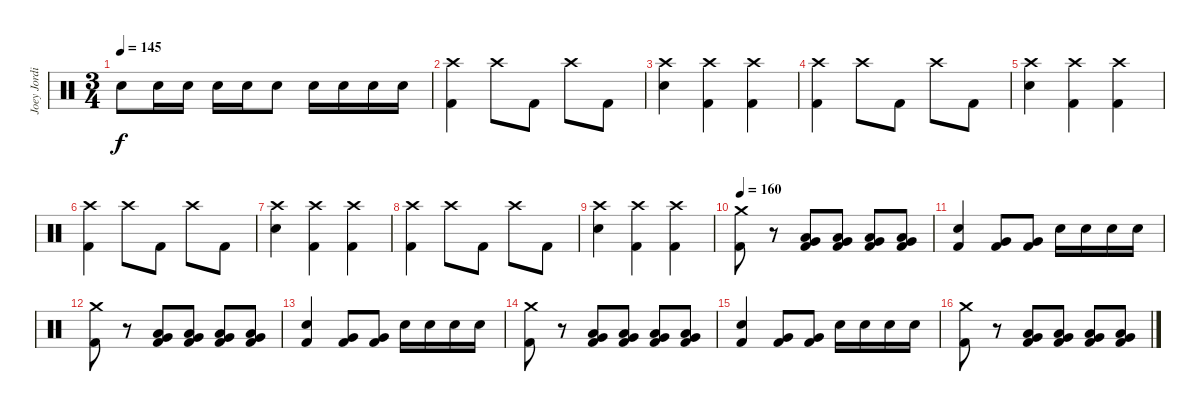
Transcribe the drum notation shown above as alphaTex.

\track ("Joey Jordison" "Joey Jordi") {instrument percussion}
\staff {score}
\articulation defaults
\ts (3 4)
\tempo 145
\clef neutral
\ks c "Electric Snare (hit)".8{dy f} "Electric Snare (hit)".16 "Electric Snare (hit)".16 "Electric Snare (hit)".16 "Electric Snare (hit)".16 "Electric Snare (hit)".8 "Electric Snare (hit)".16 "Electric Snare (hit)".16 "Electric Snare (hit)".16 "Electric Snare (hit)".16
|
("Crash high (hit)" "Kick (hit) 2").4 "Crash high (hit)".8 "Kick (hit) 2".8 "Crash high (hit)".8 "Kick (hit) 2".8 |
("Crash high (hit)" "Electric Snare (hit)").4 ("Crash high (hit)" "Kick (hit) 2").4 ("Crash high (hit)" "Kick (hit) 2").4 |
("Crash high (hit)" "Kick (hit) 2").4 "Crash high (hit)".8 "Kick (hit) 2".8 "Crash high (hit)".8 "Kick (hit) 2".8 |
("Crash high (hit)" "Electric Snare (hit)").4 ("Crash high (hit)" "Kick (hit) 2").4 ("Crash high (hit)" "Kick (hit) 2").4 |
("Crash high (hit)" "Kick (hit) 2").4 "Crash high (hit)".8 "Kick (hit) 2".8 "Crash high (hit)".8 "Kick (hit) 2".8 |
("Crash high (hit)" "Electric Snare (hit)").4 ("Crash high (hit)" "Kick (hit) 2").4 ("Crash high (hit)" "Kick (hit) 2").4 |
("Crash high (hit)" "Kick (hit) 2").4 "Crash high (hit)".8 "Kick (hit) 2".8 "Crash high (hit)".8 "Kick (hit) 2".8 |
("Crash high (hit)" "Electric Snare (hit)").4 ("Crash high (hit)" "Kick (hit) 2").4 ("Crash high (hit)" "Kick (hit) 2").4 |
\tempo 160
("Crash medium (hit)" "Kick (hit) 2").8 r.8 ("Low Tom (hit)" "Very Low Tom (hit)" "Kick (hit) 2").8 ("Low Tom (hit)" "Very Low Tom (hit)" "Kick (hit) 2").8 ("Low Tom (hit)" "Very Low Tom (hit)" "Kick (hit) 2").8 ("Low Tom (hit)" "Very Low Tom (hit)" "Kick (hit) 2").8 |
("Electric Snare (hit)" "Kick (hit) 2").4 ("Very Low Tom (hit)" "Kick (hit) 2").8 ("Very Low Tom (hit)" "Kick (hit) 2").8 "Electric Snare (hit)".16 "Electric Snare (hit)".16 "Electric Snare (hit)".16 "Electric Snare (hit)".16 |
("Crash medium (hit)" "Kick (hit) 2").8 r.8 ("Low Tom (hit)" "Very Low Tom (hit)" "Kick (hit) 2").8 ("Low Tom (hit)" "Very Low Tom (hit)" "Kick (hit) 2").8 ("Low Tom (hit)" "Very Low Tom (hit)" "Kick (hit) 2").8 ("Low Tom (hit)" "Very Low Tom (hit)" "Kick (hit) 2").8 |
("Electric Snare (hit)" "Kick (hit) 2").4 ("Very Low Tom (hit)" "Kick (hit) 2").8 ("Very Low Tom (hit)" "Kick (hit) 2").8 "Electric Snare (hit)".16 "Electric Snare (hit)".16 "Electric Snare (hit)".16 "Electric Snare (hit)".16 |
("Crash medium (hit)" "Kick (hit) 2").8 r.8 ("Low Tom (hit)" "Very Low Tom (hit)" "Kick (hit) 2").8 ("Low Tom (hit)" "Very Low Tom (hit)" "Kick (hit) 2").8 ("Low Tom (hit)" "Very Low Tom (hit)" "Kick (hit) 2").8 ("Low Tom (hit)" "Very Low Tom (hit)" "Kick (hit) 2").8 |
("Electric Snare (hit)" "Kick (hit) 2").4 ("Very Low Tom (hit)" "Kick (hit) 2").8 ("Very Low Tom (hit)" "Kick (hit) 2").8 "Electric Snare (hit)".16 "Electric Snare (hit)".16 "Electric Snare (hit)".16 "Electric Snare (hit)".16 |
("Crash medium (hit)" "Kick (hit) 2").8 r.8 ("Low Tom (hit)" "Very Low Tom (hit)" "Kick (hit) 2").8 ("Low Tom (hit)" "Very Low Tom (hit)" "Kick (hit) 2").8 ("Low Tom (hit)" "Very Low Tom (hit)" "Kick (hit) 2").8 ("Low Tom (hit)" "Very Low Tom (hit)" "Kick (hit) 2").8
